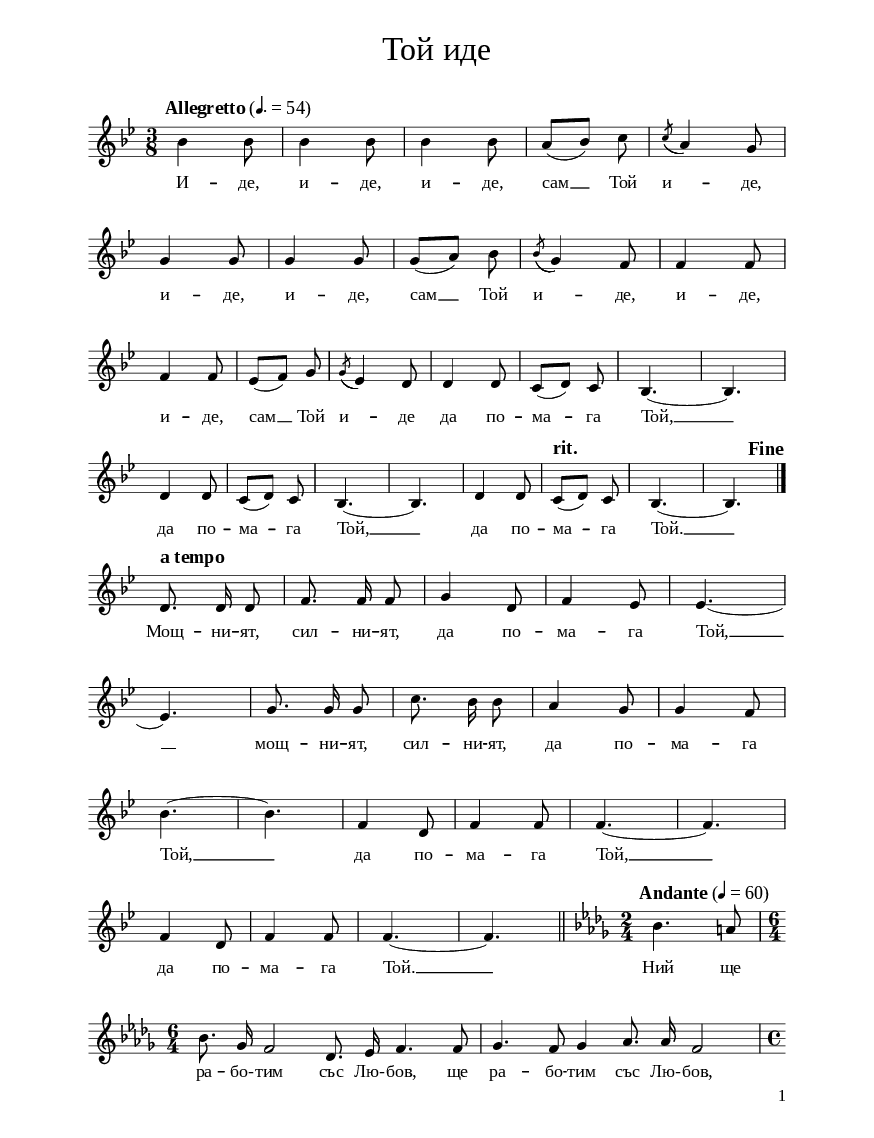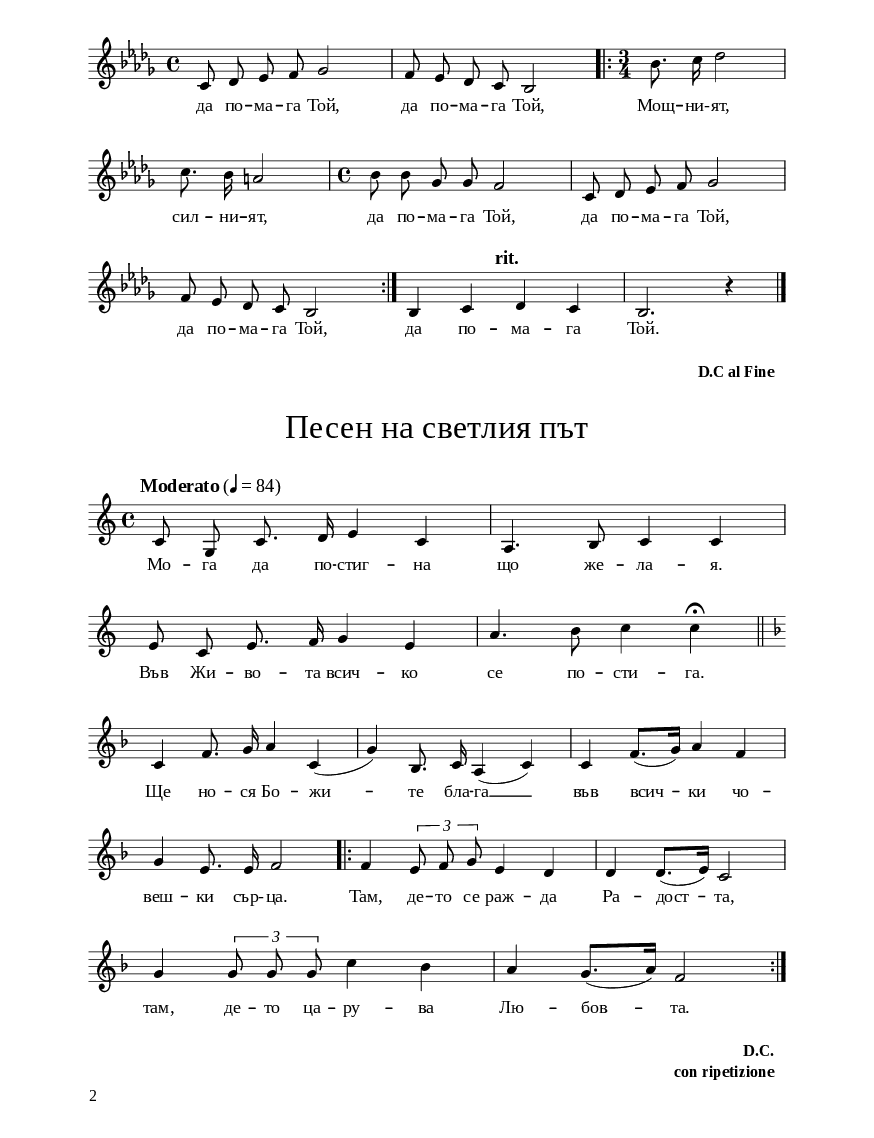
\version "2.24.2"

% include paper part and global functions
\include "include/globals.ily"

\bookpart {
  \label #'ref114
  \tocItem \markup "Той иде"
  \paper {
    print-all-headers = ##t
    print-page-number = ##t
    print-first-page-number = ##t

    % put page numbers on the bottom
    oddHeaderMarkup = \markup ""
    evenHeaderMarkup = \markup ""
    oddFooterMarkup = \markup
    \fill-line {
      ""
      \if \should-print-page-number \fromproperty #'page:page-number-string
    }
    evenFooterMarkup = \markup
    \fill-line {
      \if \should-print-page-number \fromproperty #'page:page-number-string
      ""
    }

    left-margin = 1.5\cm
    right-margin = 1.5\cm
    top-margin = 1.6\cm
    bottom-margin = 1.2\cm
    ragged-bottom = ##t % do not spread the staves to fill the whole vertical space

    % change distance between staves
    system-system-spacing =
    #'((basic-distance . 11)
       (minimum-distance . 6)
       (padding . 1)
       (stretchability . 12))
  }
  \score {
    \include "include/score-layout.ily"


    \new Voice \absolute {
      \clef treble
      \key bes \major
      \time 3/8
      \tempoFunc "Allegretto" 4. "54"
      \autoBeamOff

      bes'4 bes'8 | bes'4 bes'8 |  bes'4 bes'8 |  a'8 ([ bes'8] )  c''8 \noBeam | \acciaccatura { c''8 ( } a'4 ) g'8 | \break

      g'4 g'8 | g'4 g'8 | g'8 ([ a'8] ) bes'8 \noBeam|  \acciaccatura { bes'8 ( } g'4 ) f'8 | f'4 f'8 | \break


      f'4 f'8 | es'8 ( [f'8 ]) g'8 \noBeam | \acciaccatura { g'8 ( } es'4 ) d'8 |  d'4 d'8 | c'8 ([ d'8 ]) c'8 \noBeam | bes4. ~ | bes4. \break


      | d'4 d'8 | c'8 ( [d'8] ) c'8 \noBeam | bes4. ~ | bes4. |  d'4 d'8 | \tempo "rit." c'8 [( d'8 )] \noBeam c'8 | bes4. ~ |
      \tempo "     Fine" bes4. \bar "|." \break

      \tempo "a tempo" d'8. \noBeam d'16 \noBeam d'8 |  f'8.\noBeam f'16 \noBeam f'8 | g'4 d'8 | f'4 es'8 |  es'4. ~ | \break

      es'4. | g'8.\noBeam g'16 \noBeam g'8 | c''8. \noBeam bes'16 \noBeam  bes'8 | a'4 g'8 | g'4 f'8 | \break

      bes'4. ~ | bes'4. | f'4 d'8 | f'4 f'8 | f'4. ~ | f'4. |  \break

      f'4 d'8 |f'4  f'8 | f'4. ~ |  f'4. \bar "||" \key bes \minor \time 2/4 |

      \tempoFunc "Andante" 4 "60"

      bes'4. a'8 | \break

      \time 6/4 \autoBeamOff bes'8. ges'16 f'2 des'8. es'16 f'4. f'8 |  ges'4. f'8 ges'4 as'8. as'16 f'2 |  \break

      \time 4/4  c'8 des'8 es'8 f'8 ges'2 | f'8 es'8 des'8 c'8 bes2 | \time 3/4  \bar ".|:"
      bes'8. c''16 des''2 | \break

      c''8. bes'16 a'2 | \time 4/4  bes'8 bes'8 ges'8 ges'8 f'2 | c'8 des'8 es'8 f'8 ges'2 | \break

      f'8 es'8 des'8 c'8 bes2
      \bar ":|." bes4 \tempo "       rit." c'4 des'4 c'4 | bes2. r4
      \bar "|."
    }

    \addlyrics {
      И  --  де,   и
      --  де,   и  --  де,   сам __   Той   и -- де,   и  --  де,   и  --  де,
      сам __   Той   и -- де,   и  --  де,   и  --  де,   сам __   Той  и -- де   да
      по  --  ма  --  га   Той, __   да   по  --  ма  --  га   Той, __   да
      по  --  ма  --  га   Той. __    Мощ  --  ни  --  ят,   сил  --  ни  --
      ят,   да   по  --  ма  --  га   Той, __  мощ  --  ни  --  ят,
      сил  --  ни  --  ят,   да   по  --  ма  --  га   Той, __    да   по  --
      ма  --  га   Той, __    да   по  --  ма  --  га   Той. __   Ний   ще   ра
      --  "бо-"  --  тим   със   "Лю-"  --  бов,   ще   ра  --  бо  --  тим
      със   "Лю-"  --  бов,   да   по  --  ма  --  га   Той,   да   по  --
      ма  --  га    Той,   Мощ  --  "ни-"  --  ят,   сил  --  ни  --
      ят,   да   по  --  ма  --  га   Той,   да   по  --  ма  --  га
      Той,   да   по  --  ма  --  га   Той,   да   по  --  ма  --  га
      Той.
    }

    \header {
      title = \titleFunc "Той иде" "Toj ide"
    }

    \midi{}
  } % score


  \markup \dc-one "D.C al Fine"



  \label #'ref115
  \tocItem \markup "Песен на светлия път"
  \score {
    \include "include/score-layout.ily"



    \new Voice \relative c' {
      \clef treble
      \key c \major
      \time 4/4
      \tempoFunc "Moderato" 4 "84"
      \autoBeamOff
      c8 g8 c8. d16 e4 c4 | a4.  b8 c4 c4 | \break


      e8 c8 e8. f16   g4 e4 |  a4. b8  c4 c4 \fermata \bar "||" \break


      \key f \major c,4 f8. g16 a4 c,4 (| g'4) bes,8. c16  a4 ( c4 ) | c4 \autoBeamOn f8. ( g16 ) a4 f4 |  \break


      \autoBeamOff g4 e8. e16  f2 |

      \bar ".|:" f4  \tuplet 3/2  { e8 f8 g8 } e4 d4  | d4 \autoBeamOn d8. ( e16 ) c2 | \break

      g'4  \autoBeamOff \tuplet 3/2 { g8 g8 g8 } c4 bes4 | a4 g8. ( [a16] )  f2  \break
      \bar ":|."

    }

    \addlyrics {
      Мо  --  га   да
      по  --  стиг  --  на   що   же  --  ла  --  я.   Във   Жи  --  во
      --  та   всич  --  ко   се   по  --  сти  --  га.   Ще   но  --  ся
      Бо  --  жи --  те   бла  --  га __   във   всич  --  ки   чо
      --  веш  --  ки   "сър-"  --  ца.   Там,   де  --  то   се   раж  --
      да   Ра  --  дост  --  та,   там,   де  --  то   ца  --  ру  --
      ва   Лю  --  бов  --  та.
    }

    \header {
      title = \titleFunc "Песен на светлия път" "Pesen na svetlija păt"
    }

    \midi{}
  } % score


  \markup \dc-two "D.C.""con ripetizione"




} % bookpart
